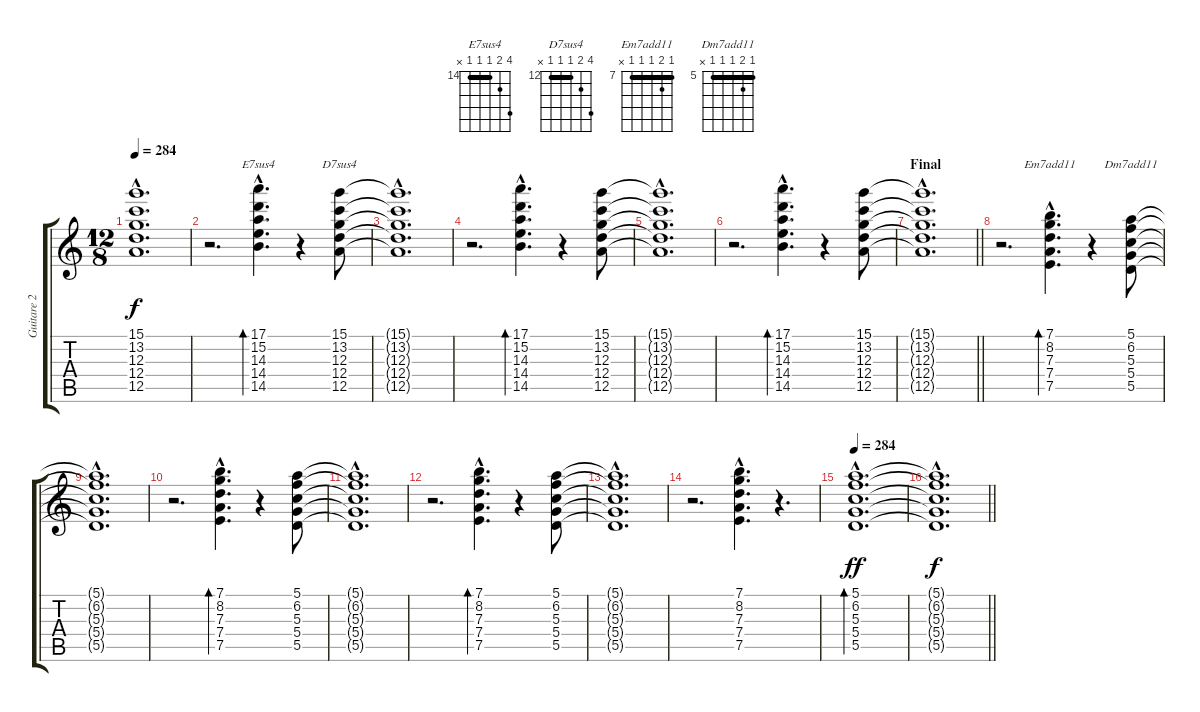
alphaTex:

\track ("Guitare 2" "Guitare 2") {instrument acousticguitarnylon}
\staff {score tabs}
\tuning (E4 B3 G3 D3 A2 E2) {hide}
\chord ("E7sus4" 17 15 14 14 14 x) {firstfret 14 barre 14}
\chord ("D7sus4" 15 13 12 12 12 x) {firstfret 12 barre 12}
\chord ("Em7add11" 7 8 7 7 7 x) {firstfret 7 barre 7}
\chord ("Dm7add11" 5 6 5 5 5 x) {firstfret 5 barre 5}
\ts (12 8)
\tempo 284
\clef g2
\ks c
(15.1{hac t} 13.2{hac t} 12.3{hac t} 12.4{hac t} 12.5{hac t}).1{d dy f} |
r.2{d} (17.1{hac} 15.2{hac} 14.3{hac} 14.4{hac} 14.5{hac}).4{d bd 60 ch "E7sus4"} r.4 (15.1 13.2 12.3 12.4 12.5).8{ch "D7sus4"} |
(15.1{hac t} 13.2{hac t} 12.3{hac t} 12.4{hac t} 12.5{hac t}).1{d} |
r.2{d} (17.1{hac} 15.2{hac} 14.3{hac} 14.4{hac} 14.5{hac}).4{d bd 60} r.4 (15.1 13.2 12.3 12.4 12.5).8 |
(15.1{hac t} 13.2{hac t} 12.3{hac t} 12.4{hac t} 12.5{hac t}).1{d} |
r.2{d} (17.1{hac} 15.2{hac} 14.3{hac} 14.4{hac} 14.5{hac}).4{d bd 60} r.4 (15.1 13.2 12.3 12.4 12.5).8 |
\section ("" "Final")
\barLineRight lightlight
(15.1{hac t} 13.2{hac t} 12.3{hac t} 12.4{hac t} 12.5{hac t}).1{d} |
r.2{d} (7.1{hac} 8.2{hac} 7.3{hac} 7.4{hac} 7.5{hac}).4{d bd 60 ch "Em7add11"} r.4 (5.1 6.2 5.3 5.4 5.5).8{ch "Dm7add11"} |
(5.1{hac t} 6.2{hac t} 5.3{hac t} 5.4{hac t} 5.5{hac t}).1{d} |
r.2{d} (7.1{hac} 8.2{hac} 7.3{hac} 7.4{hac} 7.5{hac}).4{d bd 60} r.4 (5.1 6.2 5.3 5.4 5.5).8 |
(5.1{hac t} 6.2{hac t} 5.3{hac t} 5.4{hac t} 5.5{hac t}).1{d} |
r.2{d} (7.1{hac} 8.2{hac} 7.3{hac} 7.4{hac} 7.5{hac}).4{d bd 60} r.4 (5.1 6.2 5.3 5.4 5.5).8 |
(5.1{hac t} 6.2{hac t} 5.3{hac t} 5.4{hac t} 5.5{hac t}).1{d} |
r.2{d} (7.1{hac} 8.2{hac} 7.3{hac} 7.4{hac} 7.5{hac}).4{d} r.4{d} |
\tempo 284
(5.1{hac} 6.2{hac} 5.3{hac} 5.4{hac} 5.5{hac}).1{d bd 240 dy ff} |
\barLineRight lightlight
(5.1{hac t} 6.2{hac t} 5.3{hac t} 5.4{hac t} 5.5{hac t}).1{d dy f}
